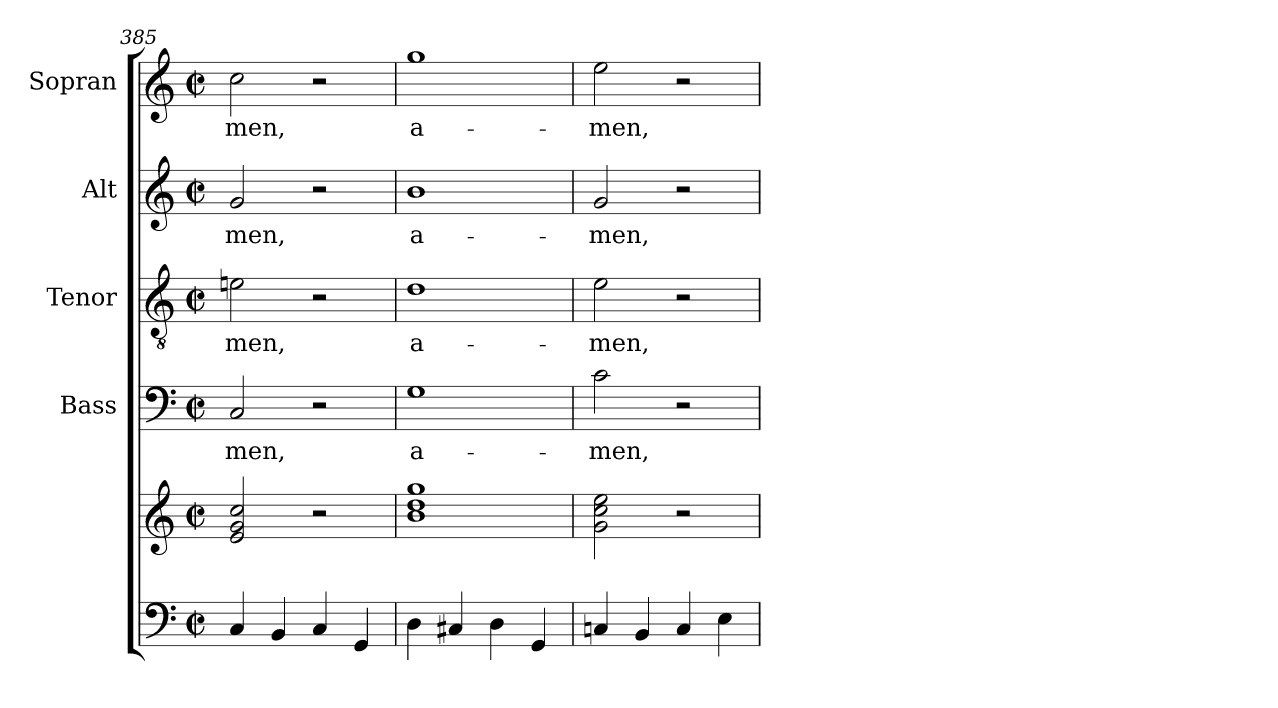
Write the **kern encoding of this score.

**kern	**kern	**kern	**text	**kern	**text	**kern	**text	**kern	**text
*part5	*part5	*part4	*part4	*part3	*part3	*part2	*part2	*part1	*part1
*staff6	*staff5	*staff4	*staff4	*staff3	*staff3	*staff2	*staff2	*staff1	*staff1
*	*	*I"Bass	*	*I"Tenor	*	*I"Alt	*	*I"Sopran	*
*	*	*I'B.	*	*I'T.	*	*I'A.	*	*I'S.	*
*clefF4	*clefG2	*clefF4	*	*clefGv2	*	*clefG2	*	*clefG2	*
*k[]	*k[]	*k[]	*	*k[]	*	*k[]	*	*k[]	*
*C:	*C:	*C:	*	*C:	*	*C:	*	*C:	*
*M2/2	*M2/2	*M2/2	*	*M2/2	*	*M2/2	*	*M2/2	*
*met(c|)	*met(c|)	*met(c|)	*	*met(c|)	*	*met(c|)	*	*met(c|)	*
=385	=385	=385	=385	=385	=385	=385	=385	=385	=385
!	!	!	!LO:LY:b	!	!LO:LY:b	!	!LO:LY:b	!	!LO:LY:b
4C/	2e/ 2g/ 2cc/	2C/	-men,	2en\	-men,	2g/	-men,	2cc\	-men,
4BB/	.	.	.	.	.	.	.	.	.
4C/	2r	2r	.	2r	.	2r	.	2r	.
4GG/	.	.	.	.	.	.	.	.	.
=386	=386	=386	=386	=386	=386	=386	=386	=386	=386
!	!	!	!LO:LY:b	!	!LO:LY:b	!	!LO:LY:b	!	!LO:LY:b
4D\	1b 1dd 1gg	1G	a-	1d	a-	1b	a-	1gg	a-
4C#X/	.	.	.	.	.	.	.	.	.
4D\	.	.	.	.	.	.	.	.	.
4GG/	.	.	.	.	.	.	.	.	.
=387	=387	=387	=387	=387	=387	=387	=387	=387	=387
!	!	!	!LO:LY:b	!	!LO:LY:b	!	!LO:LY:b	!	!LO:LY:b
4Cn/	2g\ 2cc\ 2ee\	2c\	-men,	2e\	-men,	2g/	-men,	2ee\	-men,
4BB/	.	.	.	.	.	.	.	.	.
4C/	2r	2r	.	2r	.	2r	.	2r	.
4E\	.	.	.	.	.	.	.	.	.
=	=	=	=	=	=	=	=	=	=
*-	*-	*-	*-	*-	*-	*-	*-	*-	*-
